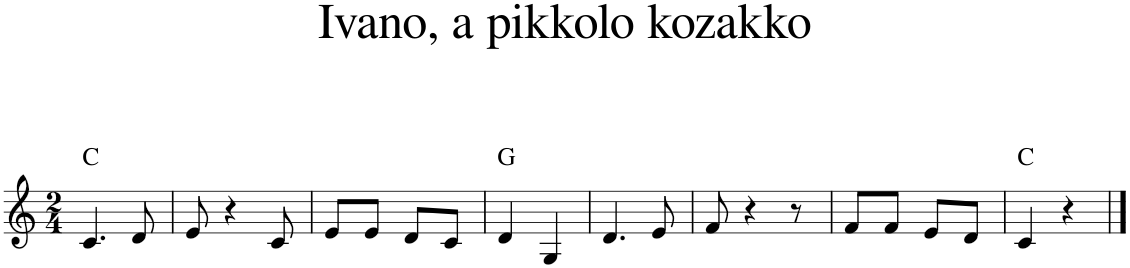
**kern	**harte
*part1	*part1
*staff1	*
*I"Piano	*
*I'Pno.	*
*clefG2	*
*k[]	*
*M2/4	*
=1	=1
4.c/	C:maj
8d/	.
=2	=2
8e/	.
4r	.
8c/	.
=3	=3
8e/L	.
8e/J	.
8d/L	.
8c/J	.
=4	=4
4d/	G:maj
4G/	.
=5	=5
4.d/	.
8e/	.
=6	=6
8f/	.
4r	.
8r	.
=7	=7
8f/L	.
8f/J	.
8e/L	.
8d/J	.
=8	=8
4c/	C:maj
4r	.
==	==
*-	*-
